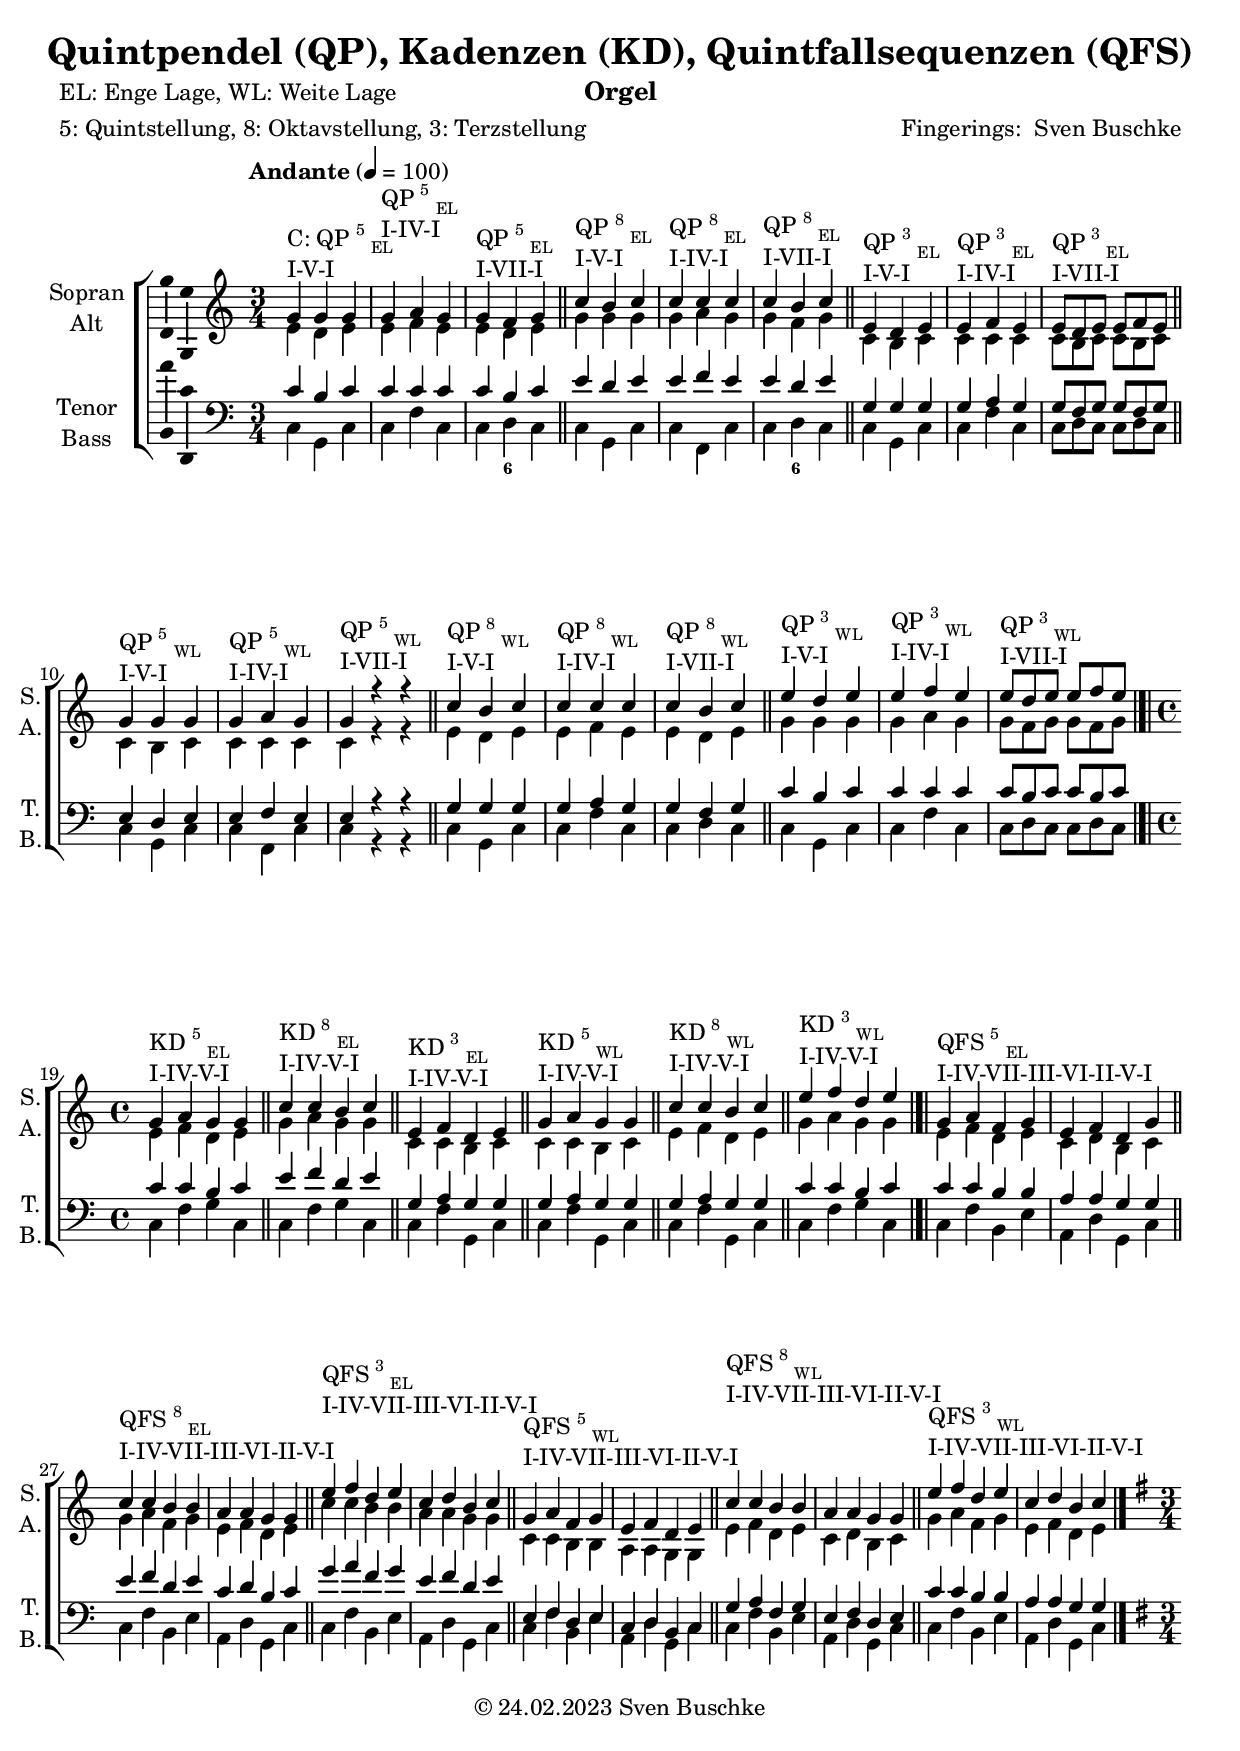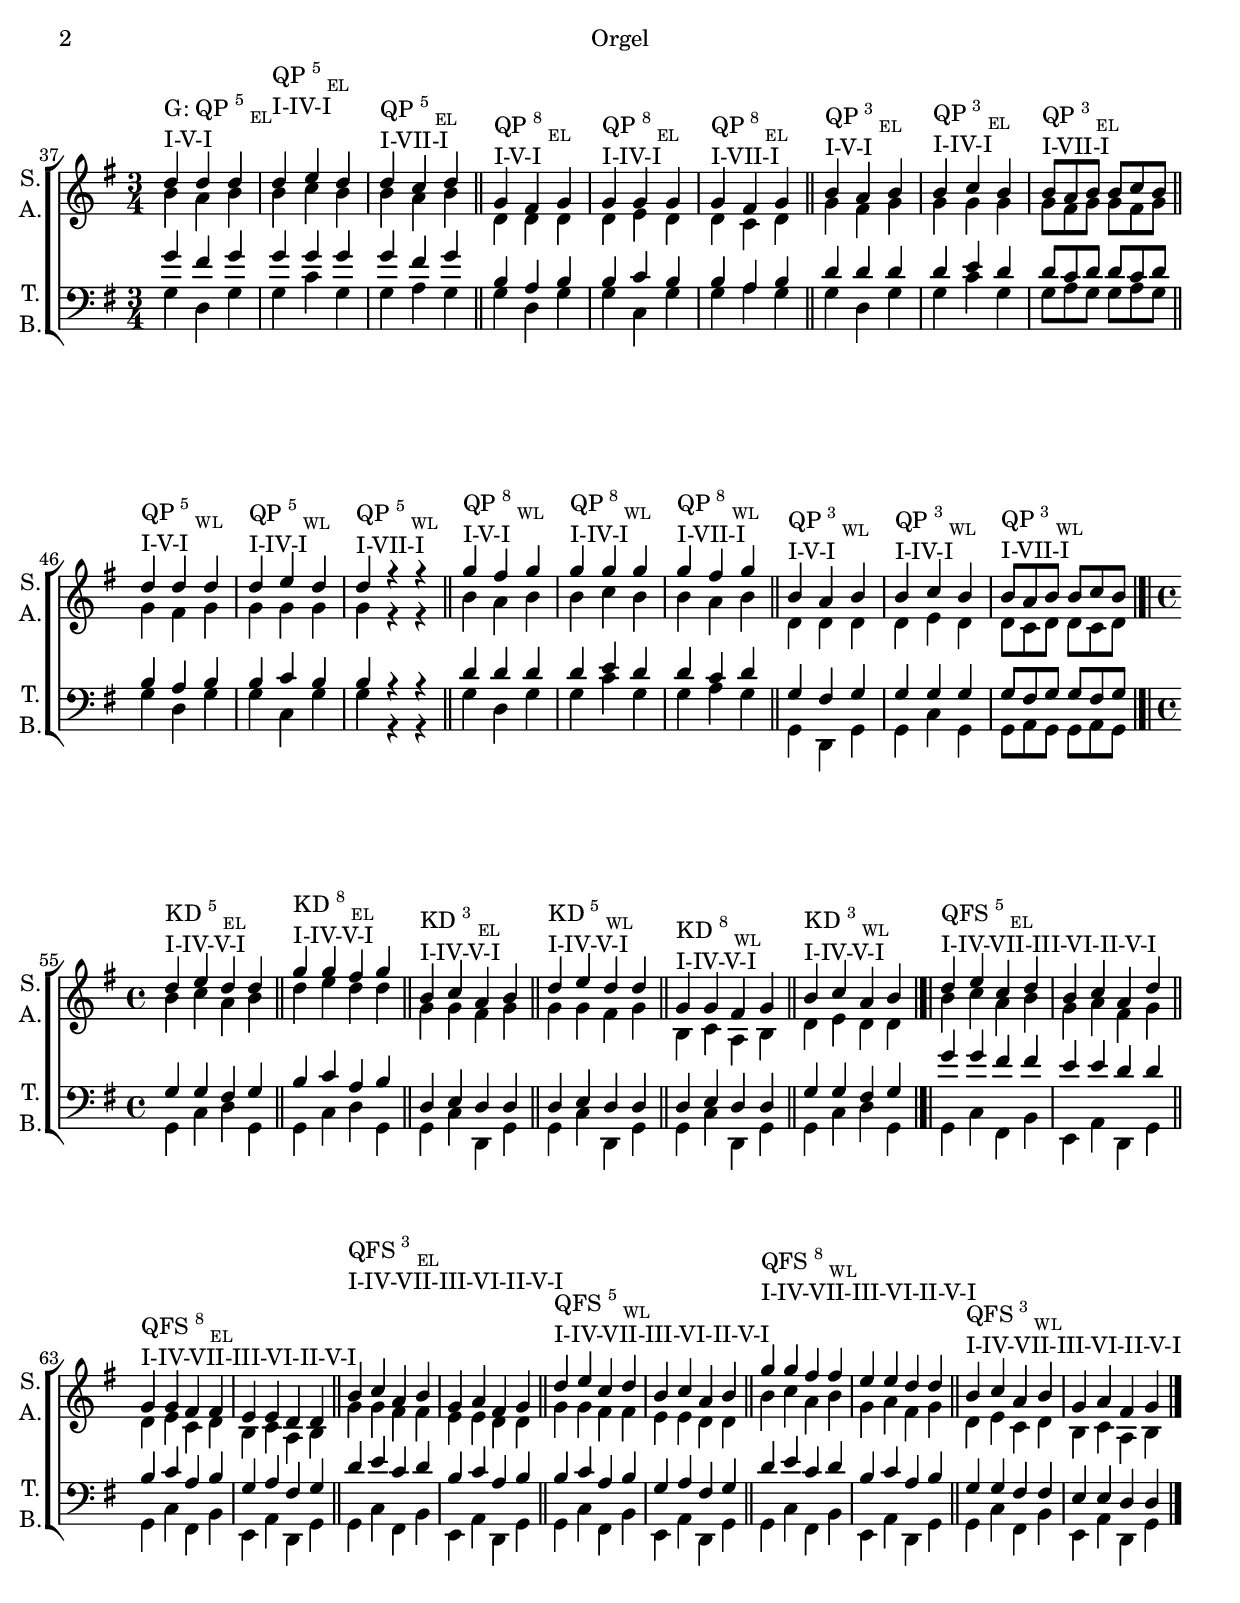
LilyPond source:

\version "2.24.1"
\language "english"

\header {
  dedication = ""
  title = "Quintpendel (QP), Kadenzen (KD), Quintfallsequenzen (QFS)"
  subtitle = ""
  subsubtitle = ""
  instrument = "Orgel"
  composer = ""
  arranger = \markup{"Fingerings: " \with-url "https://buschke.com" "Sven Buschke"}
  poet = "EL: Enge Lage, WL: Weite Lage"
  meter = "5: Quintstellung, 8: Oktavstellung, 3: Terzstellung"
  piece = ""
  opus = ""
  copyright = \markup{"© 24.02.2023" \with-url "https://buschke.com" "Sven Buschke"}
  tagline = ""
}

\paper {
  #(set-paper-size "a4")
}

\layout {
  \context {
    \Voice
    \consists "Melody_engraver"
    \override Stem #'neutral-direction = #'()
  }
}

global = {
  \key c \major
  \time 4/4
  \tempo "Andante" 4=100
}

scoreASopranoCMajor = \relative c'' {
  \time 3/4
  % Music follows here.
  g^\markup{\column{\line{C: QP\super{5}\sub{EL}}\line{I-V-I}}} g g
  g^\markup{\column{\line{QP\super{5}\sub{EL}}\line{I-IV-I}}} a g
  g^\markup{\column{\line{QP\super{5}\sub{EL}}\line{I-VII-I}}} f g
  \bar "||"
  c^\markup{\column{\line{QP\super{8}\sub{EL}}\line{I-V-I}}} b c
  c^\markup{\column{\line{QP\super{8}\sub{EL}}\line{I-IV-I}}} c c
  c^\markup{\column{\line{QP\super{8}\sub{EL}}\line{I-VII-I}}} b c
  \bar "||"
  e,^\markup{\column{\line{QP\super{3}\sub{EL}}\line{I-V-I}}} d e
  e^\markup{\column{\line{QP\super{3}\sub{EL}}\line{I-IV-I}}} f e
  e8^\markup{\column{\line{QP\super{3}\sub{EL}}\line{I-VII-I}}}[d e] e f e
  \bar "||"
  g4^\markup{\column{\line{QP\super{5}\sub{WL}}\line{I-V-I}}} g g
  g^\markup{\column{\line{QP\super{5}\sub{WL}}\line{I-IV-I}}} a g
  g^\markup{\column{\line{QP\super{5}\sub{WL}}\line{I-VII-I}}} r r
  \bar "||"
  c^\markup{\column{\line{QP\super{8}\sub{WL}}\line{I-V-I}}} b c
  c^\markup{\column{\line{QP\super{8}\sub{WL}}\line{I-IV-I}}} c c
  c^\markup{\column{\line{QP\super{8}\sub{WL}}\line{I-VII-I}}} b c
  \bar "||"
  e^\markup{\column{\line{QP\super{3}\sub{WL}}\line{I-V-I}}} d e
  e^\markup{\column{\line{QP\super{3}\sub{WL}}\line{I-IV-I}}} f e
  e8^\markup{\column{\line{QP\super{3}\sub{WL}}\line{I-VII-I}}}[d e] e[f e]
  \bar "|.|"\break
  \time 4/4
  g,4^\markup{\column{\line{KD\super{5}\sub{EL}}\line{I-IV-V-I}}} a g g
  \bar "||"
  c^\markup{\column{\line{KD\super{8}\sub{EL}}\line{I-IV-V-I}}} c b c
  \bar "||"
  e,^\markup{\column{\line{KD\super{3}\sub{EL}}\line{I-IV-V-I}}} f d e
  \bar "||"
  g^\markup{\column{\line{KD\super{5}\sub{WL}}\line{I-IV-V-I}}} a g g
  \bar "||"
  c4^\markup{\column{\line{KD\super{8}\sub{WL}}\line{I-IV-V-I}}} c b c
  \bar "||"
  e^\markup{\column{\line{KD\super{3}\sub{WL}}\line{I-IV-V-I}}} f d e
  \bar "|.|"
  g,^\markup{\column{\line{QFS\super{5}\sub{EL}}\line{I-IV-VII-III-VI-II-V-I}}} a f g e f d g
  \bar "||"
  c^\markup{\column{\line{QFS\super{8}\sub{EL}}\line{I-IV-VII-III-VI-II-V-I}}} c b b a a g g
  \bar "||"
  e'^\markup{\column{\line{QFS\super{3}\sub{EL}}\line{I-IV-VII-III-VI-II-V-I}}} f d e c d b c
  \bar "||"
  g^\markup{\column{\line{QFS\super{5}\sub{WL}}\line{I-IV-VII-III-VI-II-V-I}}} a f g e f d e
  \bar "||"
  c'^\markup{\column{\line{QFS\super{8}\sub{WL}}\line{I-IV-VII-III-VI-II-V-I}}} c b b a a g g
  \bar "||"
  e'^\markup{\column{\line{QFS\super{3}\sub{WL}}\line{I-IV-VII-III-VI-II-V-I}}} f d e c d b c
  \bar "|."
}

scoreASopranoGMajor = \relative c'' {
  \key g \major
    \time 3/4
  % Music follows here.
  d^\markup{\column{\line{G: QP\super{5}\sub{EL}}\line{I-V-I}}} d d
  d^\markup{\column{\line{QP\super{5}\sub{EL}}\line{I-IV-I}}} e d
  d^\markup{\column{\line{QP\super{5}\sub{EL}}\line{I-VII-I}}} c d
  \bar "||"
  g,^\markup{\column{\line{QP\super{8}\sub{EL}}\line{I-V-I}}} fs g
  g^\markup{\column{\line{QP\super{8}\sub{EL}}\line{I-IV-I}}} g g
  g^\markup{\column{\line{QP\super{8}\sub{EL}}\line{I-VII-I}}} fs g
  \bar "||"
  b^\markup{\column{\line{QP\super{3}\sub{EL}}\line{I-V-I}}} a b
  b^\markup{\column{\line{QP\super{3}\sub{EL}}\line{I-IV-I}}} c b
  b8^\markup{\column{\line{QP\super{3}\sub{EL}}\line{I-VII-I}}}[a b] b c b
  \bar "||"
  d4^\markup{\column{\line{QP\super{5}\sub{WL}}\line{I-V-I}}} d d
  d^\markup{\column{\line{QP\super{5}\sub{WL}}\line{I-IV-I}}} e d
  d^\markup{\column{\line{QP\super{5}\sub{WL}}\line{I-VII-I}}} r r
  \bar "||"
  g^\markup{\column{\line{QP\super{8}\sub{WL}}\line{I-V-I}}} fs g
  g^\markup{\column{\line{QP\super{8}\sub{WL}}\line{I-IV-I}}} g g
  g^\markup{\column{\line{QP\super{8}\sub{WL}}\line{I-VII-I}}} fs g
  \bar "||"
  b,^\markup{\column{\line{QP\super{3}\sub{WL}}\line{I-V-I}}} a b
  b^\markup{\column{\line{QP\super{3}\sub{WL}}\line{I-IV-I}}} c b
  b8^\markup{\column{\line{QP\super{3}\sub{WL}}\line{I-VII-I}}}[a b] b[c b]
  \bar "|.|"\break
  \time 4/4
  d4^\markup{\column{\line{KD\super{5}\sub{EL}}\line{I-IV-V-I}}} e d d
  \bar "||"
  g^\markup{\column{\line{KD\super{8}\sub{EL}}\line{I-IV-V-I}}} g fs g
  \bar "||"
  b,^\markup{\column{\line{KD\super{3}\sub{EL}}\line{I-IV-V-I}}} c a b
  \bar "||"
  d^\markup{\column{\line{KD\super{5}\sub{WL}}\line{I-IV-V-I}}} e d d
  \bar "||"
  g,4^\markup{\column{\line{KD\super{8}\sub{WL}}\line{I-IV-V-I}}} g fs g
  \bar "||"
  b^\markup{\column{\line{KD\super{3}\sub{WL}}\line{I-IV-V-I}}} c a b
  \bar "|.|"
  d^\markup{\column{\line{QFS\super{5}\sub{EL}}\line{I-IV-VII-III-VI-II-V-I}}} e c d b c a d
  \bar "||"
  g,^\markup{\column{\line{QFS\super{8}\sub{EL}}\line{I-IV-VII-III-VI-II-V-I}}} g fs fs e e d d
  \bar "||"
  b'^\markup{\column{\line{QFS\super{3}\sub{EL}}\line{I-IV-VII-III-VI-II-V-I}}} c a b g a fs g
  \bar "||"
  d'^\markup{\column{\line{QFS\super{5}\sub{WL}}\line{I-IV-VII-III-VI-II-V-I}}} e c d b c a b
  \bar "||"
  g'^\markup{\column{\line{QFS\super{8}\sub{WL}}\line{I-IV-VII-III-VI-II-V-I}}} g fs fs e e d d
  \bar "||"
  b^\markup{\column{\line{QFS\super{3}\sub{WL}}\line{I-IV-VII-III-VI-II-V-I}}} c a b g a fs g
  \bar "|."
}

scoreAAltoCMajor = \relative c' {
  \time 3/4
  % Music follows here.
  % QP^5_EL
  e d e
  e f e
  e d e
  % QP^8_EL
  g g g
  g a g
  g f g
  % QP^3_EL
  c, b c
  c c c
  c8[b c]c[b c]
  % QP^5_WL
  c4 b c
  c c c
  c r r
  % QP^8_WL
  e d e
  e f e
  e d e
  % QP^3_WL
  g g g
  g a g
  g8[f g] g[f g]
  \time 4/4
  % KD^5_WE-I-IV-V-I
  e4 f d e
  % KD^8_EL-I-IV-V-I
  g a g g
  % KD^3_EL-I-IV-V-I
  c, c b c
  % KD^5_WL-I-IV-V-I
  c c b c
  % KD^8_WL-I-IV-V-I
  e f d e
  % KD^3_WL-I-IV-V-I
  g a g g
  % QFS^5_EL-I-IV-VII-III-VI-II-V-I
  e f d e c d b c
  % QFS^8_EL-I-IV-VII-III-VI-II-V-I
  g' a f g e f d e
  % QFS^3_EL-I-IV-VII-III-VI-II-V-I
  c' c b b a a g g
  % QFS^5_WL-I-IV-VII-III-VI-II-V-I
  c, c b b a a g g
  % QFS^8_WL-I-IV-VII-III-VI-II-V-I
  e' f d e c d b c
  % QFS^3_WL-I-IV-VII-III-VI-II-V-I
  g' a f g e f d e
  \bar "|."
}

scoreAAltoGMajor = \relative c' {
  \key g \major
  \time 3/4
  % Music follows here.
  % QP^5_EL
  b' a b
  b c b
  b a b
  % QP^8_EL
  d, d d
  d e d
  d c d
  % QP^3_EL
  g fs g
  g g g
  g8[fs g]g[fs g]
  % QP^5_WL
  g4 fs g
  g g g
  g r r
  % QP^8_WL
  b a b
  b c b
  b a b
  % QP^3_WL
  d, d d
  d e d
  d8[c d] d[c d]
  \time 4/4
  % KD^5_WE-I-IV-V-I
  b'4 c a b
  % KD^8_EL-I-IV-V-I
  d e d d
  % KD^3_EL-I-IV-V-I
  g, g fs g
  % KD^5_WL-I-IV-V-I
  g g fs g
  % KD^8_WL-I-IV-V-I
  b, c a b
  % KD^3_WL-I-IV-V-I
  d e d d
  % QFS^5_EL-I-IV-VII-III-VI-II-V-I
  b' c a b g a fs g
  % QFS^8_EL-I-IV-VII-III-VI-II-V-I
  d e c d b c a b
  % QFS^3_EL-I-IV-VII-III-VI-II-V-I
  g' g fs fs e e d d
  % QFS^5_WL-I-IV-VII-III-VI-II-V-I
  g g fs fs e e d d
  % QFS^8_WL-I-IV-VII-III-VI-II-V-I
  b' c a b g a fs g
  % QFS^3_WL-I-IV-VII-III-VI-II-V-I
  d e c d b c a b
  \bar "|."
}


scoreATenorCMajor = \relative c' {
  \time 3/4
  % Music follows here.
  % QP^5_EL
  c b c
  c c c
  c b c
  % QP^8_EL
  e d e
  e f e
  e d e
  % QP^3_EL
  g, g g
  g a g
  g8[f g]g[f g]
  % QP^5_WL
  e4 d e
  e f e
  e r r
  % QP^8_WL
  g g g
  g a g
  g f g
  % QP^3_WL
  c b c
  c c c
  c8[b c]c[b c]
  \time 4/4
  % KD^5_EL-I-IV-V-I
  c4 c b c
  % KD^8_EL-I-IV-V-I
  e f d e
  % KD^3_EL-I-IV-V-I
  g, a g g
  % KD^5_WL-I-IV-V-I
  g a g g
  % KD^8_WL-I-IV-V-I
  g a g g
  % KD^3_WL-I-IV-V-I
  c c b c
  % QFS^5_EL-I-IV-VII-III-VI-II-V-I
  c c b b a a g g
  % QFS^8_EL-I-IV-VII-III-VI-II-V-I
  e' f d e c d b c
  % QFS^3_EL-I-IV-VII-III-VI-II-V-I
  g' a f g e f d e
  % QFS^5_WL-I-IV-VII-III-VI-II-V-I
  e, f d e c d b c
  % QFS^8_WL-I-IV-VII-III-VI-II-V-I
  g' a f g e f d e
  % QFS^3_WL-I-IV-VII-III-VI-II-V-I
  c' c b b a a g g
  \bar "|."
}

scoreATenorGMajor = \relative c' {
  \key g \major
  \time 3/4
  % Music follows here.
  % QP^5_EL
  g' fs g
  g g g
  g fs g
  % QP^8_EL
  b, a b
  b c b
  b a b
  % QP^3_EL
  d d d
  d e d
  d8[c d]d[c d]
  % QP^5_WL
  b4 a b
  b c b
  b r r
  % QP^8_WL
  d d d
  d e d
  d c d
  % QP^3_WL
  g, fs g
  g g g
  g8[fs g]g[fs g]
  \time 4/4
  % KD^5_EL-I-IV-V-I
  g4 g fs g
  % KD^8_EL-I-IV-V-I
  b c a b
  % KD^3_EL-I-IV-V-I
  d, e d d
  % KD^5_WL-I-IV-V-I
  d e d d
  % KD^8_WL-I-IV-V-I
  d e d d
  % KD^3_WL-I-IV-V-I
  g g fs g
  % QFS^5_EL-I-IV-VII-III-VI-II-V-I
  g' g fs fs e e d d
  % QFS^8_EL-I-IV-VII-III-VI-II-V-I
  b c a b g a fs g
  % QFS^3_EL-I-IV-VII-III-VI-II-V-I
  d' e c d b c a b
  % QFS^5_WL-I-IV-VII-III-VI-II-V-I
  b c a b g a fs g
  % QFS^8_WL-I-IV-VII-III-VI-II-V-I
  d' e c d b c a b
  % QFS^3_WL-I-IV-VII-III-VI-II-V-I
  g g fs fs e e d d
  \bar "|."
}

scoreABassCMajor = \relative c {
  \global
  \time 3/4
  % Music follows here.
  % QP^5_EL
  c g c
  c f c
  c d c
  % QP^8_EL
  c g c
  c f, c'
  c d c
  % QP^3_EL
  c g c
  c f c
  c8[d c]c[d c]
  % QP^5_WL
  c4 g c
  c f, c'
  c r r
  % QP^8_WL
  c g c
  c f c
  c d c
  % QP^3_WL
  c g c
  c f c
  c8[d c]c[d c]
  \time 4/4
  % KD^5_EL-I-IV-V-I
  c4 f g c,|
  % KD^8_EL-I-IV-V-I
  c f g c,|
  % KD^3_EL-I-IV-V-I
  c f g, c|
  % KD^5_WL-I-IV-V-I
  c f g, c|
  % KD^8_WL-I-IV-V-I
  c f g, c|
  % KD^3_WL-I-IV-V-I
  c f g c,|
  % QFS^5_EL-I-IV-VII-III-VI-II-V-I
  c f b, e a, d g, c
  % QFS^8_EL-I-IV-VII-III-VI-II-V-I
  c f b, e a, d g, c
  % QFS^3_EL-I-IV-VII-III-VI-II-V-I
  c f b, e a, d g, c
  % QFS^5_WL-I-IV-VII-III-VI-II-V-I
  c f b, e a, d g, c
  % QFS^8_WL-I-IV-VII-III-VI-II-V-I
  c f b, e a, d g, c
  % QFS^3_WL-I-IV-VII-III-VI-II-V-I
  c f b, e a, d g, c
  \bar "|."
}

scoreABassGMajor = \relative c {
  \key g \major
  \time 3/4
  % Music follows here.
  % QP^5_EL
  g' d g
  g c g
  g a g
  % QP^8_EL
  g d g
  g c, g'
  g a g
  % QP^3_EL
  g d g
  g c g
  g8[a g]g[a g]
  % QP^5_WL
  g4 d g
  g c, g'
  g r r
  % QP^8_WL
  g d g
  g c g
  g a g
  % QP^3_WL
  g, d g
  g c g
  g8[a g]g[a g]
  \time 4/4
  % KD^5_EL-I-IV-V-I
  g4 c d g,|
  % KD^8_EL-I-IV-V-I
  g c d g,|
  % KD^3_EL-I-IV-V-I
  g c d, g|
  % KD^5_WL-I-IV-V-I
  g c d, g|
  % KD^8_WL-I-IV-V-I
  g c d, g|
  % KD^3_WL-I-IV-V-I
  g c d g,|
  % QFS^5_EL-I-IV-VII-III-VI-II-V-I
  g c fs, b e, a d, g
  % QFS^8_EL-I-IV-VII-III-VI-II-V-I
  g c fs, b e, a d, g
  % QFS^3_EL-I-IV-VII-III-VI-II-V-I
  g c fs, b e, a d, g
  % QFS^5_WL-I-IV-VII-III-VI-II-V-I
  g c fs, b e, a d, g
  % QFS^8_WL-I-IV-VII-III-VI-II-V-I
  g c fs, b e, a d, g
  % QFS^3_WL-I-IV-VII-III-VI-II-V-I
  g c fs, b e, a d, g
  \bar "|."
}

scoreAVerse = \lyricmode {
  % Lyrics follow here.

}

scoreAFigBass = \figuremode {
  \global
  \time 3/4
  % Figures follow here.
  % QP^5_EL
  r4 r r
  r4 r r
  r4 <6> r
  % QP^8_EL
  r4 r r
  r4 r r
  r4 <6> r
  % QP^3_EL
  r4 r r
  r4 r r
  r4 r r
  % QP^5_WL
  r4 r r
  r4 r r
  r4 r r
  % QP^8_WL
  r4 r r
  r4 r r
  r4 r r
  % QP^3_WL
  r4 r r
  r4 r r
  r4 r r
  \time 4/4
  % KD^5_EL-I-IV-V-I
  r4 r r r
  % KD^8_EL-I-IV-V-I
  r4 r r r
  % KD^3_EL-I-IV-V-I
  r4 r r r
  % KD^5_WL-I-IV-V-I
  r4 r r r
  % KD^8_WL-I-IV-V-I
  r4 r r r
  % KD^3_WL-I-IV-V-I
  r4 r r r
}

scoreASoprano = {
  \global
  \scoreASopranoCMajor
  \pageBreak
  \scoreASopranoGMajor
}

scoreAAlto = {
  \global
  \scoreAAltoCMajor
  \pageBreak
  \scoreAAltoGMajor
}

scoreATenor = {
  \global
  \scoreATenorCMajor
  \pageBreak
  \scoreATenorGMajor
}

scoreABass = {
  \global
  \scoreABassCMajor
  \pageBreak
  \scoreABassGMajor
}

scoreAChoirPart = \new ChoirStaff <<
  \new Staff \with {
    midiInstrument = "choir aahs"
    instrumentName = \markup \center-column { "Sopran" "Alt" }
    shortInstrumentName = \markup \center-column { "S." "A." }
  } <<
    \new Voice = "soprano" \with {
      \consists "Ambitus_engraver"
    } { \voiceOne \scoreASoprano }
    \new Voice = "alto" \with {
      \consists "Ambitus_engraver"
      \override Ambitus #'X-offset = #2.0
    } { \voiceTwo \scoreAAlto }
  >>
  \new Lyrics \with {
    \override VerticalAxisGroup #'staff-affinity = #CENTER
  } \lyricsto "soprano" \scoreAVerse
  \new Staff \with {
    midiInstrument = "choir aahs"
    instrumentName = \markup \center-column { "Tenor" "Bass" }
    shortInstrumentName = \markup \center-column { "T." "B." }
  } <<
    \clef bass
    \new Voice = "tenor" \with {
      \consists "Ambitus_engraver"
    } { \voiceOne \scoreATenor }
    \new Voice = "bass" \with {
      \consists "Ambitus_engraver"
      \override Ambitus #'X-offset = #2.0
    } { \voiceTwo \scoreABass }
  >>
>>

scoreABassFiguresPart = \new FiguredBass \scoreAFigBass

\bookpart {
  \score {
    <<
      \scoreAChoirPart
      \scoreABassFiguresPart
    >>
    \layout { }
    \midi { }
  }
}

scoreBSoprano = \relative c'' {
  \global
  % Music follows here.

}

scoreBAlto = \relative c' {
  \global
  % Music follows here.

}

scoreBTenor = \relative c' {
  \global
  % Music follows here.

}

scoreBBass = \relative c {
  \global
  % Music follows here.

}

scoreBVerse = \lyricmode {
  % Lyrics follow here.

}

scoreBFigBass = \figuremode {
  \global
  % Figures follow here.

}

scoreBChoirPart = \new ChoirStaff <<
  \new Staff \with {
    midiInstrument = "choir aahs"
    instrumentName = \markup \center-column { "Sopran" "Alt" }
    shortInstrumentName = \markup \center-column { "S." "A." }
  } <<
    \new Voice = "soprano" \with {
      \consists "Ambitus_engraver"
    } { \voiceOne \scoreBSoprano }
    \new Voice = "alto" \with {
      \consists "Ambitus_engraver"
      \override Ambitus #'X-offset = #2.0
    } { \voiceTwo \scoreBAlto }
  >>
  \new Lyrics \with {
    \override VerticalAxisGroup #'staff-affinity = #CENTER
  } \lyricsto "soprano" \scoreBVerse
  \new Staff \with {
    midiInstrument = "choir aahs"
    instrumentName = \markup \center-column { "Tenor" "Bass" }
    shortInstrumentName = \markup \center-column { "T." "B." }
  } <<
    \clef bass
    \new Voice = "tenor" \with {
      \consists "Ambitus_engraver"
    } { \voiceOne \scoreBTenor }
    \new Voice = "bass" \with {
      \consists "Ambitus_engraver"
      \override Ambitus #'X-offset = #2.0
    } { \voiceTwo \scoreBBass }
  >>
>>

scoreBBassFiguresPart = \new FiguredBass \scoreBFigBass

\bookpart {
  \score {
    <<
      \scoreBChoirPart
      \scoreBBassFiguresPart
    >>
    \layout { }
    \midi { }
  }
}

scoreCSoprano = \relative c'' {
  \global
  % Music follows here.

}

scoreCAlto = \relative c' {
  \global
  % Music follows here.

}

scoreCTenor = \relative c' {
  \global
  % Music follows here.

}

scoreCBass = \relative c {
  \global
  % Music follows here.

}

scoreCVerse = \lyricmode {
  % Lyrics follow here.

}

scoreCFigBass = \figuremode {
  \global
  % Figures follow here.

}

scoreCChoirPart = \new ChoirStaff <<
  \new Staff \with {
    midiInstrument = "choir aahs"
    instrumentName = \markup \center-column { "Sopran" "Alt" }
    shortInstrumentName = \markup \center-column { "S." "A." }
  } <<
    \new Voice = "soprano" \with {
      \consists "Ambitus_engraver"
    } { \voiceOne \scoreCSoprano }
    \new Voice = "alto" \with {
      \consists "Ambitus_engraver"
      \override Ambitus #'X-offset = #2.0
    } { \voiceTwo \scoreCAlto }
  >>
  \new Lyrics \with {
    \override VerticalAxisGroup #'staff-affinity = #CENTER
  } \lyricsto "soprano" \scoreCVerse
  \new Staff \with {
    midiInstrument = "choir aahs"
    instrumentName = \markup \center-column { "Tenor" "Bass" }
    shortInstrumentName = \markup \center-column { "T." "B." }
  } <<
    \clef bass
    \new Voice = "tenor" \with {
      \consists "Ambitus_engraver"
    } { \voiceOne \scoreCTenor }
    \new Voice = "bass" \with {
      \consists "Ambitus_engraver"
      \override Ambitus #'X-offset = #2.0
    } { \voiceTwo \scoreCBass }
  >>
>>

scoreCBassFiguresPart = \new FiguredBass \scoreCFigBass

\bookpart {
  \score {
    <<
      \scoreCChoirPart
      \scoreCBassFiguresPart
    >>
    \layout { }
    \midi { }
  }
}

scoreDSoprano = \relative c'' {
  \global
  % Music follows here.

}

scoreDAlto = \relative c' {
  \global
  % Music follows here.

}

scoreDTenor = \relative c' {
  \global
  % Music follows here.

}

scoreDBass = \relative c {
  \global
  % Music follows here.

}

scoreDVerse = \lyricmode {
  % Lyrics follow here.

}

scoreDFigBass = \figuremode {
  \global
  % Figures follow here.

}

scoreDChoirPart = \new ChoirStaff <<
  \new Staff \with {
    midiInstrument = "choir aahs"
    instrumentName = \markup \center-column { "Sopran" "Alt" }
    shortInstrumentName = \markup \center-column { "S." "A." }
  } <<
    \new Voice = "soprano" \with {
      \consists "Ambitus_engraver"
    } { \voiceOne \scoreDSoprano }
    \new Voice = "alto" \with {
      \consists "Ambitus_engraver"
      \override Ambitus #'X-offset = #2.0
    } { \voiceTwo \scoreDAlto }
  >>
  \new Lyrics \with {
    \override VerticalAxisGroup #'staff-affinity = #CENTER
  } \lyricsto "soprano" \scoreDVerse
  \new Staff \with {
    midiInstrument = "choir aahs"
    instrumentName = \markup \center-column { "Tenor" "Bass" }
    shortInstrumentName = \markup \center-column { "T." "B." }
  } <<
    \clef bass
    \new Voice = "tenor" \with {
      \consists "Ambitus_engraver"
    } { \voiceOne \scoreDTenor }
    \new Voice = "bass" \with {
      \consists "Ambitus_engraver"
      \override Ambitus #'X-offset = #2.0
    } { \voiceTwo \scoreDBass }
  >>
>>

scoreDBassFiguresPart = \new FiguredBass \scoreDFigBass

\bookpart {
  \score {
    <<
      \scoreDChoirPart
      \scoreDBassFiguresPart
    >>
    \layout { }
    \midi { }
  }
}

scoreESoprano = \relative c'' {
  \global
  % Music follows here.

}

scoreEAlto = \relative c' {
  \global
  % Music follows here.

}

scoreETenor = \relative c' {
  \global
  % Music follows here.

}

scoreEBass = \relative c {
  \global
  % Music follows here.

}

scoreEVerse = \lyricmode {
  % Lyrics follow here.

}

scoreEFigBass = \figuremode {
  \global
  % Figures follow here.

}

scoreEChoirPart = \new ChoirStaff <<
  \new Staff \with {
    midiInstrument = "choir aahs"
    instrumentName = \markup \center-column { "Sopran" "Alt" }
    shortInstrumentName = \markup \center-column { "S." "A." }
  } <<
    \new Voice = "soprano" \with {
      \consists "Ambitus_engraver"
    } { \voiceOne \scoreESoprano }
    \new Voice = "alto" \with {
      \consists "Ambitus_engraver"
      \override Ambitus #'X-offset = #2.0
    } { \voiceTwo \scoreEAlto }
  >>
  \new Lyrics \with {
    \override VerticalAxisGroup #'staff-affinity = #CENTER
  } \lyricsto "soprano" \scoreEVerse
  \new Staff \with {
    midiInstrument = "choir aahs"
    instrumentName = \markup \center-column { "Tenor" "Bass" }
    shortInstrumentName = \markup \center-column { "T." "B." }
  } <<
    \clef bass
    \new Voice = "tenor" \with {
      \consists "Ambitus_engraver"
    } { \voiceOne \scoreETenor }
    \new Voice = "bass" \with {
      \consists "Ambitus_engraver"
      \override Ambitus #'X-offset = #2.0
    } { \voiceTwo \scoreEBass }
  >>
>>

scoreEBassFiguresPart = \new FiguredBass \scoreEFigBass

\bookpart {
  \score {
    <<
      \scoreEChoirPart
      \scoreEBassFiguresPart
    >>
    \layout { }
    \midi { }
  }
}
